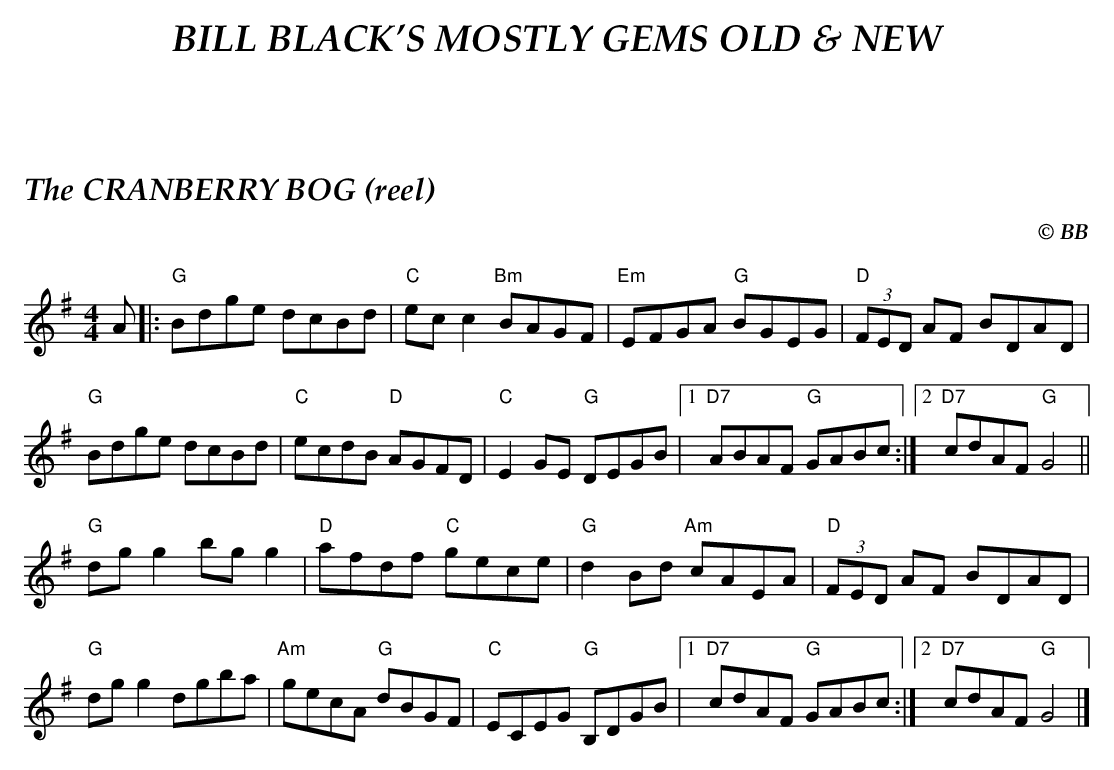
X:1
T:CRANBERRY BOG (reel), The
C:© BB
Q:1/4=180
M:4/4
L:1/8
K:G
A|:"G"Bdge dcBd|"C"ecc2 "Bm"BAGF|"Em"EFGA "G"BGEG|"D"(3FED AF BDAD|
"G"Bdge dcBd|"C"ecdB "D"AGFD|"C"E2GE "G"DEGB|1 "D7"ABAF "G"GABc :|\
[2 "D7"cdAF "G"G4||
"G"dgg2 bgg2|"D"afdf "C"gece|"G"d2Bd "Am"cAEA|"D"(3FED AF BDAD|
"G"dgg2 dgba|"Am"gecA "G"dBGF|"C"ECEG "G"B,DGB|1 "D7"cdAF "G"GABc :|\
[2 "D7"cdAF "G"G4|]
